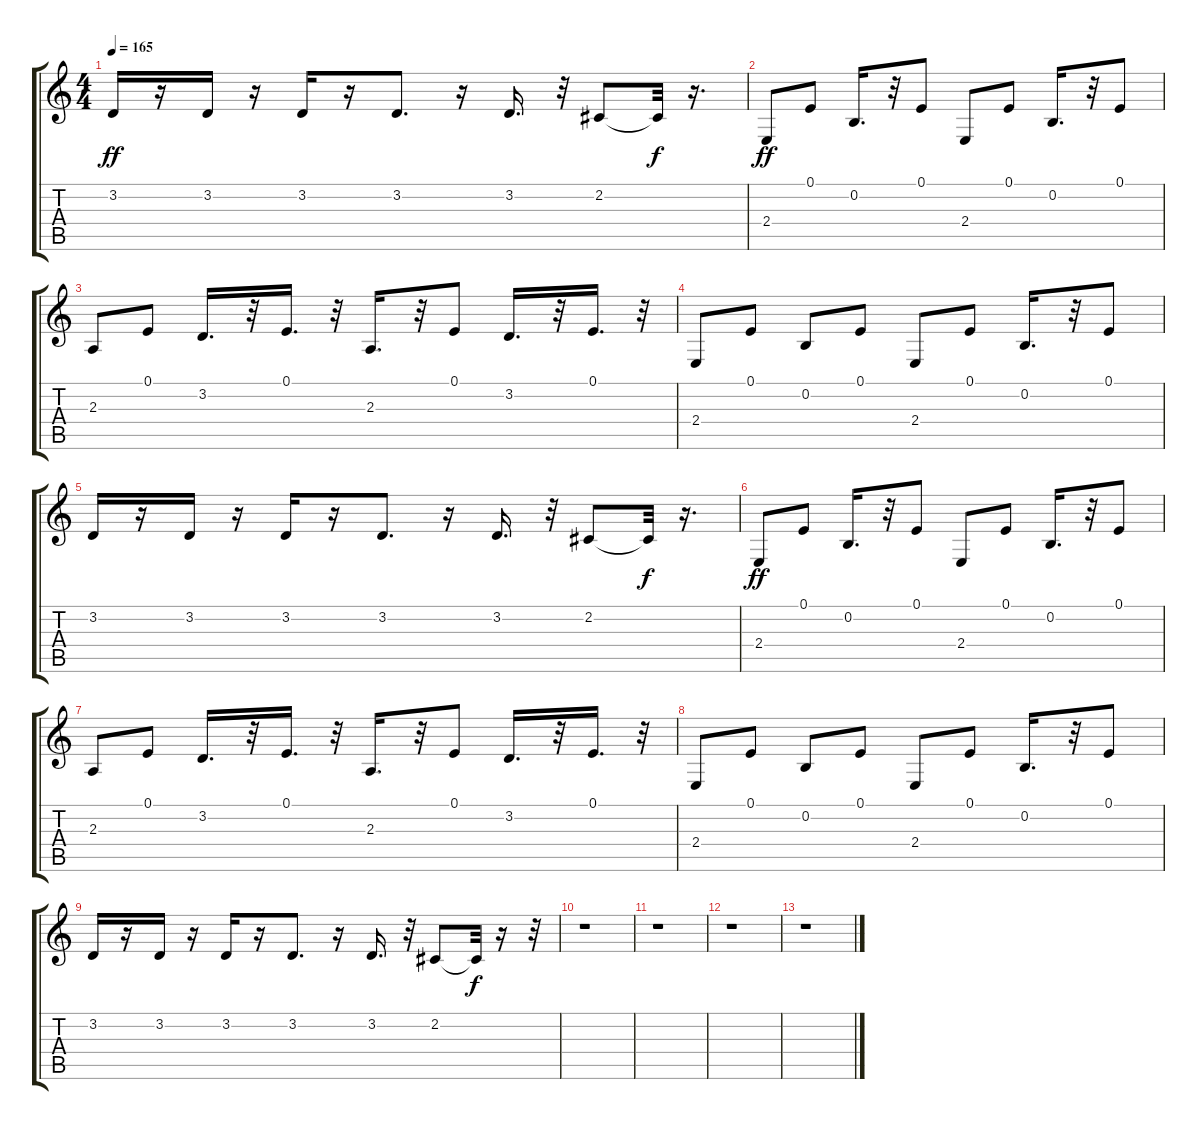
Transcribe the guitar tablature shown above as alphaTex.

\track "" {solo instrument lead2sawtooth}
\staff {score tabs}
\tuning (E4 B3 G3 D3 A2 E2) {hide}
\ts (4 4)
\tempo 165
\clef g2
\ks c
3.2.16{dy ff} r.16 3.2.16 r.16 3.2.16 r.16 3.2.8{d} r.16 3.2.16{d} r.32 2.2.8 2.2{t}.32{dy f} r.16{d} |
2.4.8{dy ff} 0.1.8 0.2.16{d} r.32 0.1.8 2.4.8 0.1.8 0.2.16{d} r.32 0.1.8 |
2.3.8 0.1.8 3.2.16{d} r.32 0.1.16{d} r.32 2.3.16{d} r.32 0.1.8 3.2.16{d} r.32 0.1.16{d} r.32 |
2.4.8 0.1.8 0.2.8 0.1.8 2.4.8 0.1.8 0.2.16{d} r.32 0.1.8 |
3.2.16 r.16 3.2.16 r.16 3.2.16 r.16 3.2.8{d} r.16 3.2.16{d} r.32 2.2.8 2.2{t}.32{dy f} r.16{d} |
2.4.8{dy ff} 0.1.8 0.2.16{d} r.32 0.1.8 2.4.8 0.1.8 0.2.16{d} r.32 0.1.8 |
2.3.8 0.1.8 3.2.16{d} r.32 0.1.16{d} r.32 2.3.16{d} r.32 0.1.8 3.2.16{d} r.32 0.1.16{d} r.32 |
2.4.8 0.1.8 0.2.8 0.1.8 2.4.8 0.1.8 0.2.16{d} r.32 0.1.8 |
3.2.16 r.16 3.2.16 r.16 3.2.16 r.16 3.2.8{d} r.16 3.2.16{d} r.32 2.2.8 2.2{t}.32{dy f} r.16 r.32 |
r.1 |
r.1 |
r.1 |
r.1
